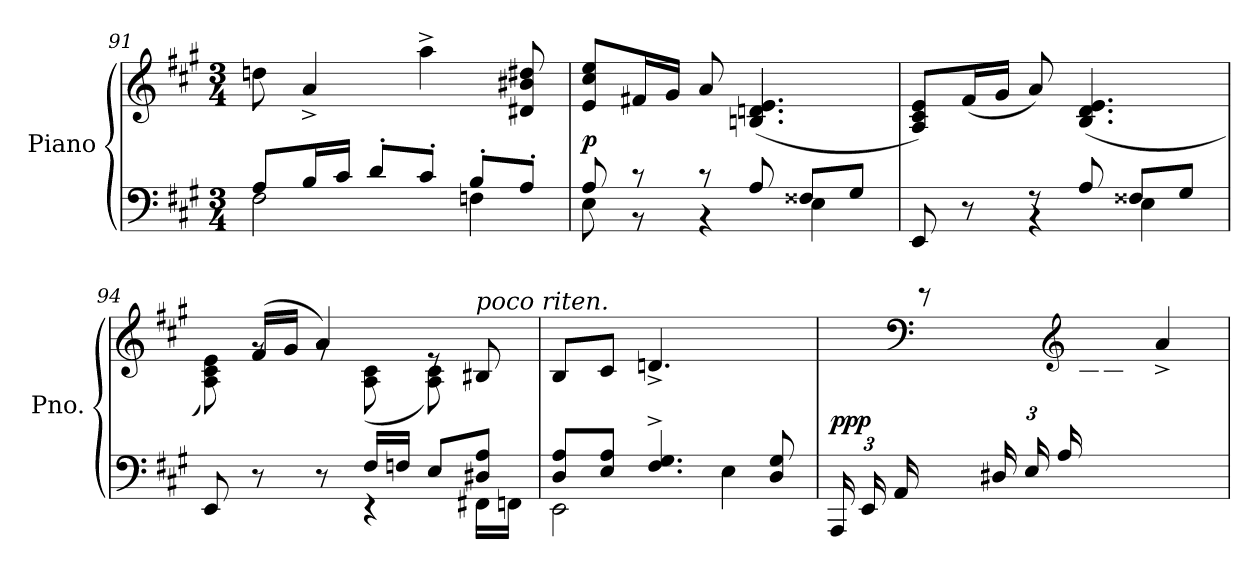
**kern	**kern	**dynam
*part1	*part1	*part1
*staff2	*staff1	*staff1/2
*I"Piano	*	*
*I'Pno.	*	*
*clefF4	*clefG2	*
*k[f#c#g#]	*k[f#c#g#]	*
*M3/4	*M3/4	*
=91	=91	=91
*^	*	*
8A/L	2F#\	8ddn\	.
16B/L	.	4a^/	.
16c#/JJ	.	.	.
8d'/L	.	.	.
8c#'/J	.	4aa^\	.
8B'/L	4Fn\	.	.
8A'/J	.	8d#X/ 8b#X/ 8dd#X/	.
=92	=92	=92	=92
!	!	!	!LO:DY:a=2
8A/	8E\	8e/ 8cc#/ 8ee/L	p
8r	8r	16f#X/L	.
.	.	16g#/JJ	.
8r	4r	8a/	.
8A/	.	(4.Bn/ 4.dn/ 4.e/	.
8F##X/L	4E\	.	.
8G#/J	.	.	.
!!LO:PB:g=z
=93	=93	=93	=93
8EE/	8ryy	8A/ 8c#/ 8e/L)	.
8r	8ryy	(16f#/L	.
.	.	16g#/JJ	.
8r	4r	8a/)	.
8A/	.	(4.B/ 4.d/ 4.e/	.
8F##X/L	4E\	.	.
8G#/J	.	.	.
=94	=94	=94	=94
*	*	*^	*
8EE/	8ryy	8rddyy	8A\ 8c#\ 8e\)	.
8r	8ryy	(16f#/LL	8rg	.
.	.	16g#/JJ	.	.
8r	8ryy	4a/)	8rg	.
16F#/LL	4r	.	(>8A\ 8c#\	.
16Fn/JJ	.	.	.	.
8E/L	.	8re	8A\ 8c#\)	.
!	!	!LO:TX:a:i:t=poco riten.	!	!
8D#X/ 8A/J	16FF#X\LL	8B#X/	8ryy	.
.	16FFn\JJ	.	.	.
*	*	*v	*v	*
=95	=95	=95	=95
8D/ 8A/L	2EE\	8B/L	.
8E/ 8A/J	.	8c#/J	.
4.F#/^ 4.G#/^	.	4.dn^/	.
.	4E\	.	.
8D/ 8G#/	.	8ryy	.
*v	*v	*	*
!!LO:LB:g=z
=96	=96	=96
*Xbrackettup	*	*
*	*^	*
!	!	!	!LO:DY:a=2
(24AAA/LL	8ryy	8ryy	ppp
24EE/	.	.	.
24AA/	.	.	.
*	*clefF4	*	*
*	*	*Xbrackettup	*
8ryy	8r	24D\	.
.	.	24E\	.
.	.	24A\JJ)	.
(24D#X/LL	8ryy	8ryy	.
24E/	.	.	.
24A/	.	.	.
*	*clefG2	*	*
8ryy	8ryy	24B#X\	.
.	.	24c#\	.
.	.	24e\JJ)	.
4ryy	4a^/	4ryy	.
*	*v	*v	*
=	=	=
*-	*-	*-
